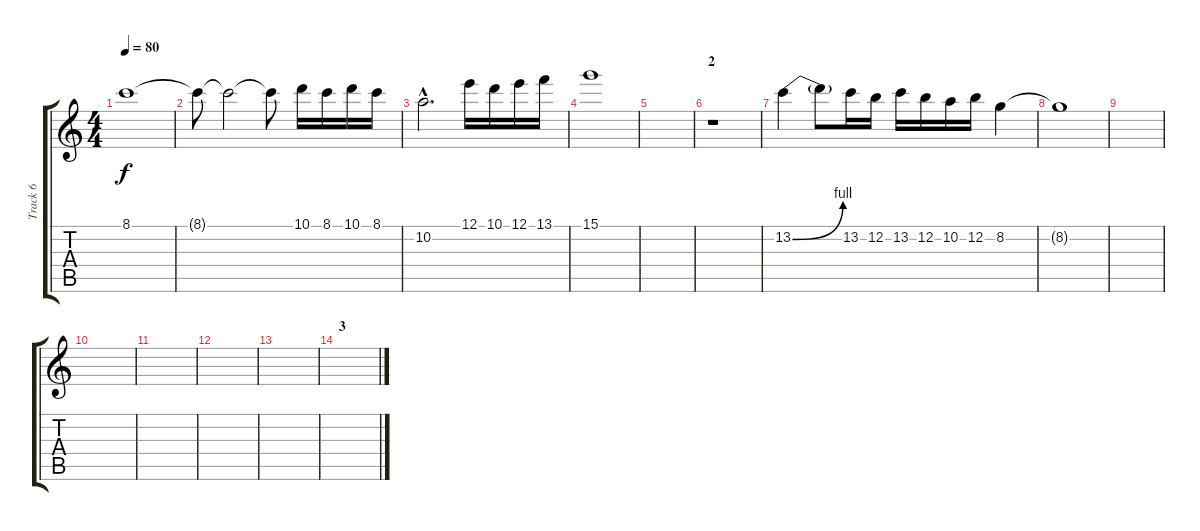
\track ("Track 6" "Track 6") {instrument overdrivenguitar}
\staff {score tabs}
\tuning (E4 B3 G3 D3 A2 E2) {hide}
\ts (4 4)
\tempo 80
\clef g2
\ks c
8.1.1{dy f} |
8.1{t}.8 8.1{t}.2 8.1{t}.8 10.1.16 8.1.16 10.1.16 8.1.16 |
10.2{hac}.2{d} 12.1.16 10.1.16 12.1.16 13.1.16 |
15.1.1 |
|
\section ("" "2")
r.1 |
13.2{be (bend 0 0 60 4)}.4 13.2{t}.8 13.2.16 12.2.16 13.2.16 12.2.16 10.2.16 12.2.16 8.2.4 |
8.2{t}.1 |
|
|
|
|
|
\section ("" "3")
